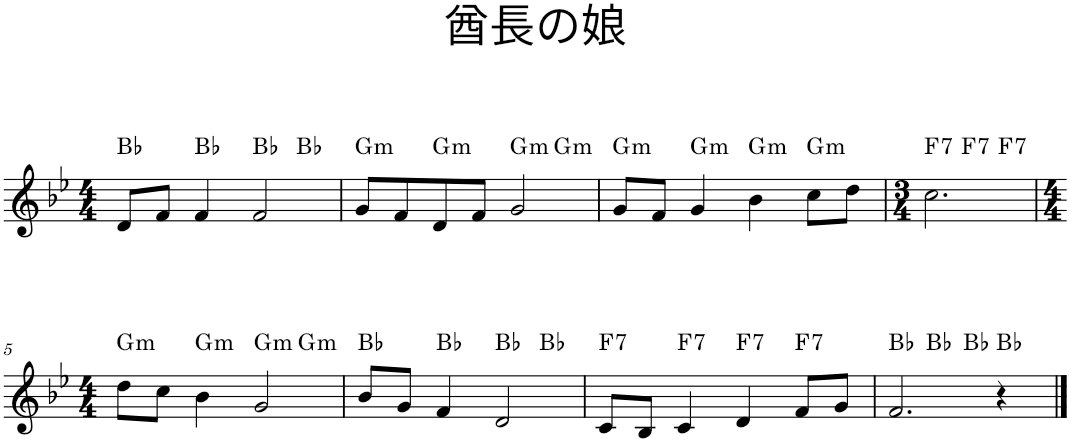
**kern	**harte
*part1	*part1
*staff1	*
*I"Piano	*
*I'Pno.	*
*clefG2	*
*k[b-e-]	*
*M4/4	*
=1	=1
*^	*
8d/L	2.ryy	Bb:maj
8f/J	.	.
4f/	.	Bb:maj
2f/	.	Bb:maj
.	4ryy	Bb:maj
=2	=2	=2
!	!	!LO:H:kt=m
8g/L	2.ryy	G:min
8f/	.	.
!	!	!LO:H:kt=m
8d/	.	G:min
8f/J	.	.
!	!	!LO:H:kt=m
2g/	.	G:min
!	!	!LO:H:kt=m
.	4ryy	G:min
=3	=3	=3
!	!	!LO:H:kt=m
*v	*v	*
8g/L	G:min
8f/J	.
!	!LO:H:kt=m
4g/	G:min
!	!LO:H:kt=m
4b-\	G:min
!	!LO:H:kt=m
8cc\L	G:min
8dd\J	.
=4	=4
*M3/4	*
!	!LO:H:kt=7
*^	*
*	*^	*
2.cc\	4ryy	2ryy	F:7
!	!	!	!LO:H:kt=7
.	2ryy	.	F:7
!	!	!	!LO:H:kt=7
.	.	4ryy	F:7
*v	*v	*v	*
!!LO:LB:g=z
=5	=5
*M4/4	*
*^	*
*	*^	*
!	!	!	!LO:H:kt=m
*	*v	*v	*
8dd\L	2.ryy	G:min
8cc\J	.	.
!	!	!LO:H:kt=m
4b-\	.	G:min
!	!	!LO:H:kt=m
2g/	.	G:min
!	!	!LO:H:kt=m
.	4ryy	G:min
=6	=6	=6
8b-/L	2.ryy	Bb:maj
8g/J	.	.
4f/	.	Bb:maj
2d/	.	Bb:maj
.	4ryy	Bb:maj
=7	=7	=7
!	!	!LO:H:kt=7
*v	*v	*
8c/L	F:7
8B-/J	.
!	!LO:H:kt=7
4c/	F:7
!	!LO:H:kt=7
4d/	F:7
!	!LO:H:kt=7
8f/L	F:7
8g/J	.
=8	=8
*^	*
*	*^	*
2.f/	4ryy	2ryy	Bb:maj
.	2.ryy	.	Bb:maj
.	.	2ryy	Bb:maj
4r	.	.	Bb:maj
*v	*v	*v	*
==	==
*-	*-
